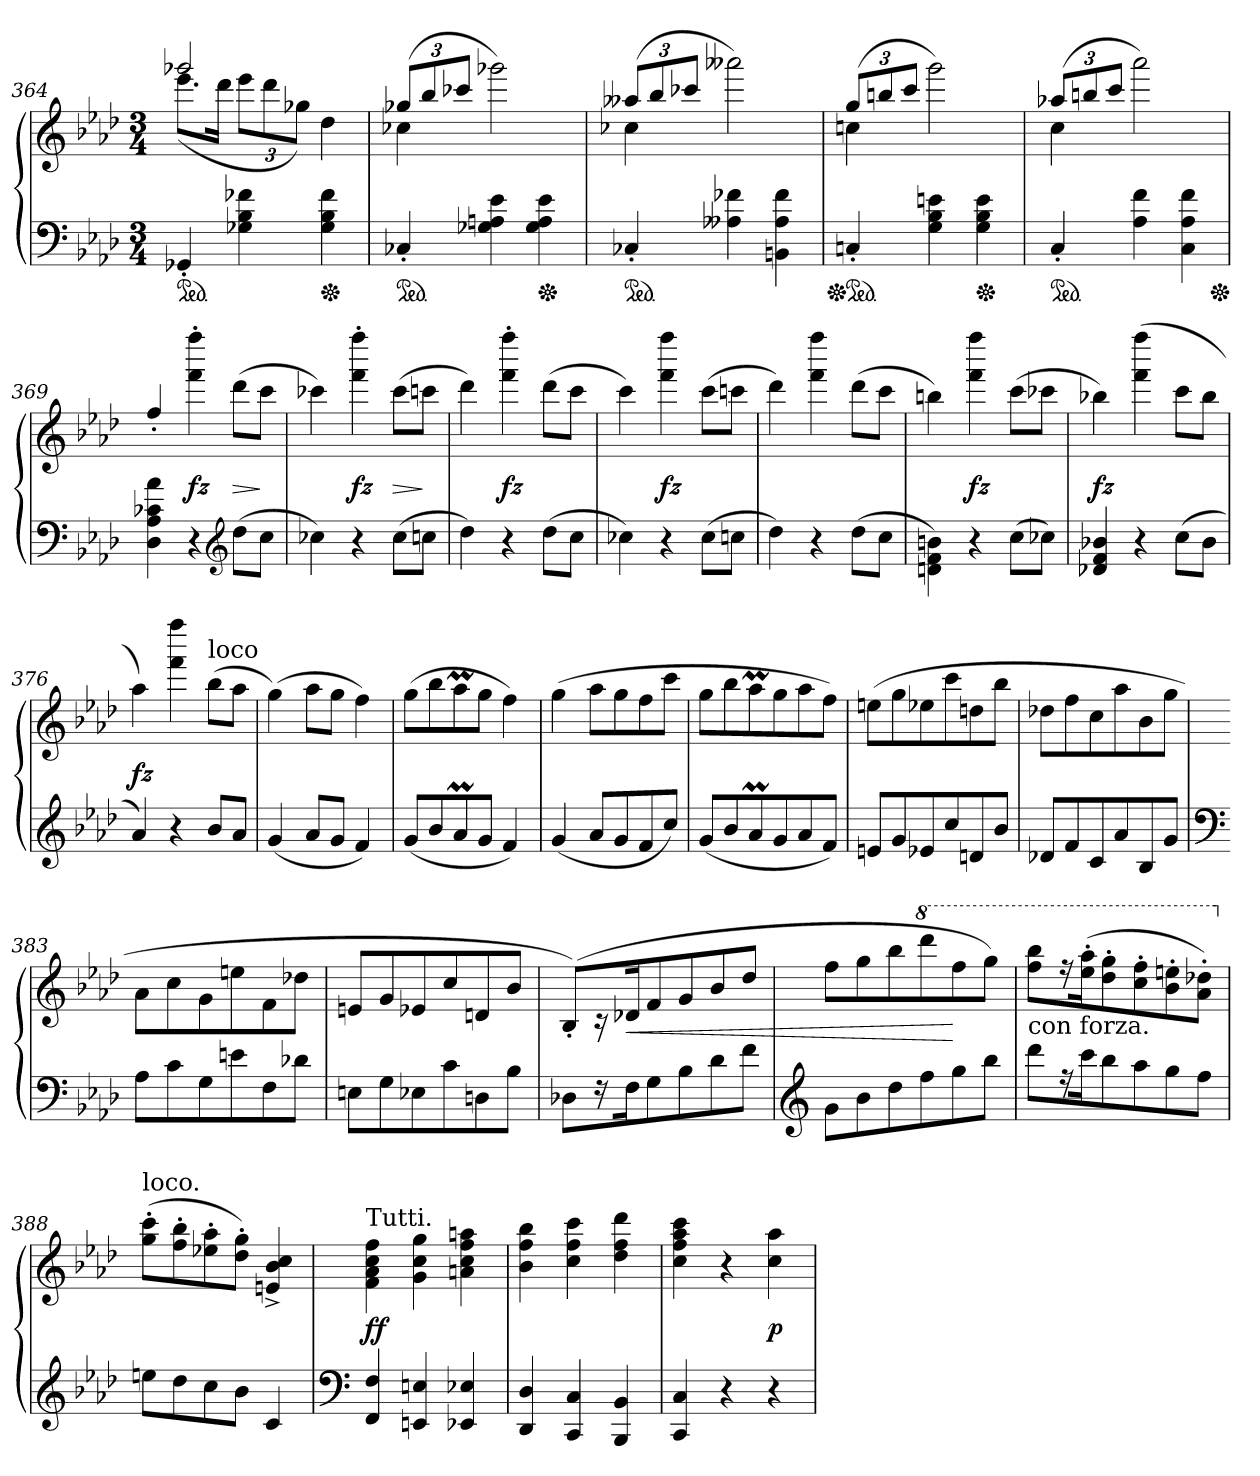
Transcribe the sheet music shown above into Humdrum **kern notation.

**kern	**kern	**dynam
*part1	*part1	*part1
*staff2	*staff1	*staff1/2
*clefF4	*clefG2	*
*k[b-e-a-d-]	*k[b-e-a-d-]	*
*f:	*f:	*
*M3/4	*M3/4	*
=364	=364	=364
*	*^	*
*ped	*	*	*
4GG-X'<	2ggg-X	(>8.eee-L	.
.	.	16ddd-Jk	.
4G-X 4B- 4f-X	.	12eee-L	.
.	.	12ddd-	.
.	.	12gg-XJ)	.
*Xped	*	*	*
4G- 4B- 4f-	4ryy	4dd-\	.
=365	=365	=365	=365
*ped	*	*	*
4C-X'<	(>12gg-XL	4cc-X	.
.	12bb-	.	.
.	12ccc-XJ	.	.
4G-X 4An 4e-	4ryy	2ggg-X)	.
*Xped	*	*	*
4G- 4A 4e-	4ryy	.	.
=366	=366	=366	=366
*ped	*	*	*
4C-X'<	(>12aa--XL	4cc-X	.
.	12bb-	.	.
.	12ccc-XJ	.	.
4A--X 4f-X	4ryy	2aaa--X)	.
4BBn\ 4A--\ 4f-\	4ryy	.	.
=367	=367	=367	=367
*Xped	*	*	*
*ped	*	*	*
4Cn'<	(>12ggL	4ccn	.
.	12bbn	.	.
.	12cccJ	.	.
4G 4B- 4en	2ggg\)	4ryy	.
*Xped	*	*	*
4G 4B- 4e	.	4ryy	.
=368	=368	=368	=368
*ped	*	*	*
4C'<	(>12aa-XL	4cc	.
.	12bbn	.	.
.	12cccJ	.	.
4A- 4f	2aaa-\)	4ryy	.
4C\ 4A-\ 4f\	.	4ryy	.
*Xped	*	*	*
*	*v	*v	*
=369	=369	=369
4D- 4A- 4c-X 4a-	4ff'</	.
4r	4fff' 4ffff'	fz
*clefG2	*	*
(>8dd-L	(>8ddd-L	>
8ccJ	8cccJ	]
=370	=370	=370
4cc-X)	4ccc-X)	.
4r	4fff' 4ffff'	fz
(>8cc-L	(>8ccc-L	>
8ccnJ	8cccnJ	]
=371	=371	=371
4dd-)	4ddd-)	.
4r	4fff' 4ffff'	fz
(>8dd-L	(>8ddd-L	.
8ccJ	8cccJ	.
=372	=372	=372
4cc-X)	4ccc)	.
4r	4fff 4ffff	fz
(>8cc-L	(>8cccL	.
8ccnJ	8cccnJ	.
=373	=373	=373
4dd-)	4ddd-)	.
4r	4fff 4ffff	.
(>8dd-L	(>8ddd-L	.
8ccJ	8cccJ	.
=374	=374	=374
4dn\ 4f\ 4bn\)	4bbn)	.
4r	4fff 4ffff	fz
(>8cc\L	(>8cccL	.
8cc-X\J)	8ccc-XJ	.
=375	=375	=375
4d-X 4f 4b-X	4bb-X)	fz
4r	(>4fff 4ffff	.
(>8cc\L	8cccL	.
8b-J	8bb-J	.
=376	=376	=376
4a-)	4aa-\)	fz
4r	4fff 4ffff	.
!	!LO:TX:a:t=loco	!
8b-L	(>8bb-\L	.
8a-J	8aa-J	.
=377	=377	=377
(<4g	(>4gg)	.
8a-L	8aa-L	.
8gJ	8ggJ	.
4f)	4ff)	.
=378	=378	=378
(<8gL	(>8ggL	.
8b-	8bb-	.
8a-M	8aa-M	.
8gJ	8ggJ	.
4f)	4ff)	.
=379	=379	=379
(<4g	(>4gg	.
8a-L	8aa-L	.
8g	8gg	.
8f	8ff	.
8ccJ)	8cccJ	.
=380	=380	=380
(<8gL	8ggL	.
8b-	8bb-	.
8a-M	8aa-M	.
8g	8gg	.
8a-	8aa-	.
8fJ)	8ffJ)	.
=381	=381	=381
8enL	(>8eenL	.
8g	8gg	.
8e-X	8ee-X	.
8cc	8ccc	.
8dn	8ddn	.
8b-J	8bb-J	.
=382	=382	=382
8d-XL	8dd-XL	.
8f	8ff	.
8c	8cc	.
8a-	8aa-	.
8B-	8b-	.
8gJ	8ggJ	.
=383	=383	=383
*clefF4	*	*
8A-L	8a-L	.
8c	8cc	.
8G	8g	.
8en	8een	.
8F	8f	.
8d-XJ	8dd-XJ	.
=384	=384	=384
8EnL	8enL	.
8G	8g	.
8E-X	8e-X	.
8c	8cc	.
8Dn	8dn	.
8B-J	8b-J	.
=385	=385	=385
8D-XL	(>8B-'<L)	.
16r	16r	.
16FK	16d-XK	<
8G	8f	.
8B-	8g	.
8d-\	8b-/	.
8f\J	8dd-/J	.
=386	=386	=386
*clefG2	*	*
8gL	8ffL	.
8b-	8gg	.
8dd-	8bb-	.
*	*8va	*
8ff	8dddd-	.
8gg	8fff	[
8bb-J	8gggJ)	.
=387	=387	=387
!	!LO:TX:b:t=con forza.	!
8ddd-L	8fff 8bbb-L	.
16rff	16r	.
16cccK	(>16eee-'> 16aaa-'>K	.
8bb-	8ddd-'> 8ggg'>	.
8aa-	8ccc'> 8fff'>	.
8gg	8bb-'> 8eeen'>	.
8ffJ	8aa-'> 8ddd-X'>J)	.
=388	=388	=388
*	*X8va	*
!	!LO:TX:a:t=loco.	!
8eenL	(>8gg'> 8ccc'>L	.
8dd-	8ff'> 8bb-'>	.
8cc	8ee-X'> 8aa-'>	.
8b-J	8dd-'> 8gg'>J)	.
4c	4en^< 4b-^< 4cc^<	.
=389	=389	=389
*clefF4	*	*
!	!LO:TX:a:t=Tutti.	!
4FF! 4F!	4f! 4a-! 4cc! 4ff!	ff
4EEn! 4En!	4g! 4cc! 4gg!	.
4EE-X! 4E-X!	4an! 4cc! 4ff! 4aan!	.
=390	=390	=390
4DD-! 4D-!	4b-! 4ff! 4bb-!	.
4CC! 4C!	4cc! 4ff! 4ccc!	.
4BBB-! 4BB-!	4dd-! 4ff! 4ddd-!	.
=391	=391	=391
4CC! 4C!	4cc! 4ff! 4aa-! 4ccc!	.
4r	4r	.
4r	4cc! 4aa-!	p
=	=	=
*-	*-	*-
